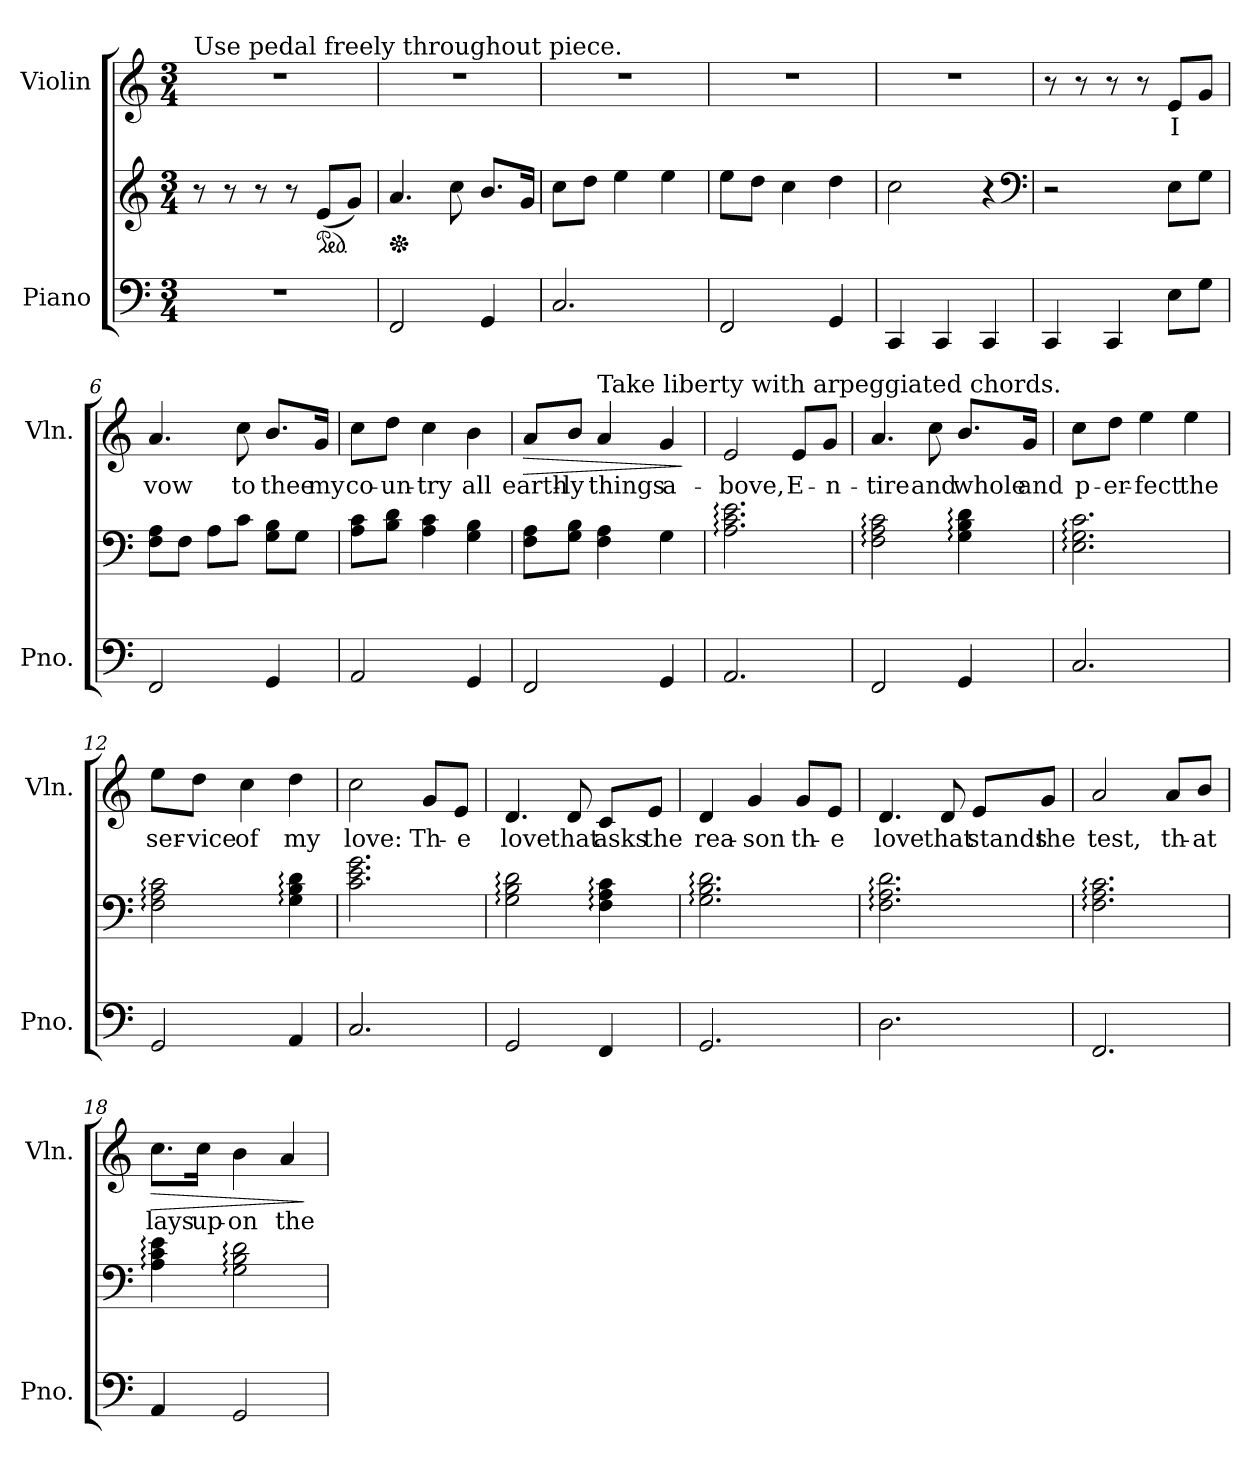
**kern	**kern	**kern	**text	**dynam
*part2	*part2	*part1	*part1	*part1
*staff3	*staff2	*staff1	*staff1	*staff1
*I"Piano	*	*I"Violin	*	*
*I'Pno.	*	*I'Vln.	*	*
*clefF4	*	*clefG2	*	*
*k[]	*k[]	*k[]	*	*
*C:	*C:	*C:	*	*
*M3/4	*M3/4	*M3/4	*	*
=1	=1	=1	=1	=1
!	!	!LO:TX:a:t=Use pedal freely throughout piece.	!	!
2.r	8r	2.r	.	.
.	8r	.	.	.
.	8r	.	.	.
.	8r	.	.	.
*	*ped	*	*	*
.	(8e/L	.	.	.
.	8g/J)	.	.	.
=2	=2	=2	=2	=2
*	*Xped	*	*	*
2FF/	4.a/	2.r	.	.
.	8cc\	.	.	.
4GG/	8.b/L	.	.	.
.	16g/Jk	.	.	.
=3	=3	=3	=3	=3
2.C/	8cc\L	2.r	.	.
.	8dd\J	.	.	.
.	4ee\	.	.	.
.	4ee\	.	.	.
=4	=4	=4	=4	=4
2FF/	8ee\L	2.r	.	.
.	8dd\J	.	.	.
.	4cc\	.	.	.
4GG/	4dd\	.	.	.
=5	=5	=5	=5	=5
4CC/	2cc\	2.r	.	.
4CC/	.	.	.	.
4CC/	4r	.	.	.
*	*clefF4	*	*	*
=5X1	=5X1	=5X1	=5X1	=5X1
4CC/	2r	8r	.	.
.	.	8r	.	.
4CC/	.	8r	.	.
.	.	8r	.	.
8E\L	8E\L	8e/L	I	.
8G\J	8G\J	8g/J	.	.
!!LO:LB:g=z
=6	=6	=6	=6	=6
2FF/	8F\ 8A\L	4.a/	vow	.
.	8F\J	.	.	.
.	8A\L	.	.	.
.	8c\J	8cc\	to	.
4GG/	8G\ 8B\L	8.b/L	thee	.
.	8G\J	.	.	.
.	.	16g/Jk	my	.
=7	=7	=7	=7	=7
2AA/	8A\ 8c\L	8cc\L	co-	.
.	8B\ 8d\J	8dd\J	-un-	.
.	4A\ 4c\	4cc\	-try	.
4GG/	4G\ 4B\	4b\	all	.
=8	=8	=8	=8	=8
!	!	!	!	!LO:HP:b
2FF/	8F\ 8A\L	8a/L	earth-	>
.	8G\ 8B\J	8b/J	-ly	.
!	!	!LO:TX:a:t=Take liberty with arpeggiated chords.	!	!
.	4F\ 4A\	4a/	things	.
4GG/	4G\	4g/	a-	.
.	.	.	.	]
=9	=9	=9	=9	=9
2.AA/	2.A\: 2.c\: 2.e\:	2e/	-bove,	.
.	.	8e/L	E-	.
.	.	8g/J	-n-	.
!!LO:LB:g=z
=10	=10	=10	=10	=10
2FF/	2F\: 2A\: 2c\:	4.a/	-tire	.
.	.	8cc\	and	.
4GG/	4G\: 4B\: 4d\:	8.b/L	whole	.
.	.	16g/Jk	and	.
=11	=11	=11	=11	=11
2.C/	2.E\: 2.G\: 2.c\:	8cc\L	p-	.
.	.	8dd\J	-er-	.
.	.	4ee\	-fect	.
.	.	4ee\	the	.
=12	=12	=12	=12	=12
2GG/	2F\: 2A\: 2c\:	8ee\L	ser-	.
.	.	8dd\J	-vice	.
.	.	4cc\	of	.
4AA/	4G\: 4B\: 4d\:	4dd\	my	.
=13	=13	=13	=13	=13
2.C/	2.c\ 2.e\ 2.g\	2cc\	love:	.
.	.	8g/L	Th-	.
.	.	8e/J	-e	.
!!LO:PB:g=z
=14	=14	=14	=14	=14
2GG/	2G\: 2B\: 2d\:	4.d/	love	.
.	.	8d/	that	.
4FF/	4F\: 4A\: 4c\:	8c/L	asks	.
.	.	8e/J	the	.
=15	=15	=15	=15	=15
2.GG/	2.G\: 2.B\: 2.d\:	4d/	rea-	.
.	.	4g/	-son	.
.	.	8g/L	th-	.
.	.	8e/J	-e	.
=16	=16	=16	=16	=16
2.D\	2.F\: 2.A\: 2.d\:	4.d/	love	.
.	.	8d/	that	.
.	.	8e/L	stands	.
.	.	8g/J	the	.
=17	=17	=17	=17	=17
2.FF/	2.F\: 2.A\: 2.c\:	2a/	test,	.
.	.	8a/L	th-	.
.	.	8b/J	-at	.
=18	=18	=18	=18	=18
!	!	!	!	!LO:HP:b
4AA/	4A\: 4c\: 4e\:	8.cc\L	lays	>
.	.	16cc\Jk	up-	.
2GG/	2G\: 2B\: 2d\:	4b\	-on	.
.	.	4a/	the	.
.	.	.	.	]
=	=	=	=	=
*-	*-	*-	*-	*-
